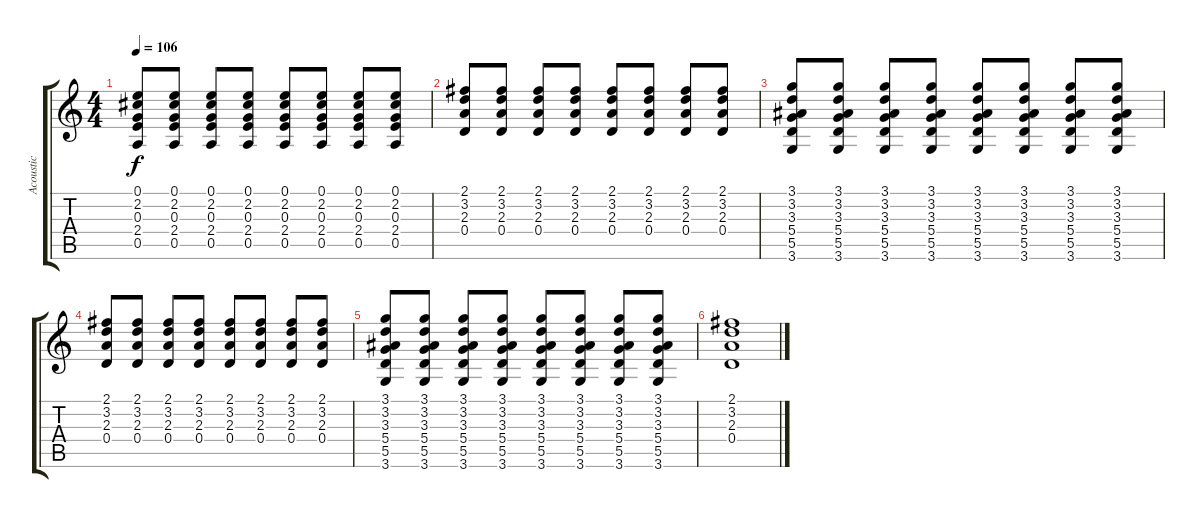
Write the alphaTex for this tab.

\track ("Acoustic" "Acoustic") {instrument acousticguitarsteel}
\staff {score tabs}
\tuning (E4 B3 G3 D3 A2 E2) {hide}
\ts (4 4)
\tempo 106
\clef g2
\ks c
(0.1 2.2 0.3 2.4 0.5).8{dy f} (0.1 2.2 0.3 2.4 0.5).8 (0.1 2.2 0.3 2.4 0.5).8 (0.1 2.2 0.3 2.4 0.5).8 (0.1 2.2 0.3 2.4 0.5).8 (0.1 2.2 0.3 2.4 0.5).8 (0.1 2.2 0.3 2.4 0.5).8 (0.1 2.2 0.3 2.4 0.5).8 |
(2.1 3.2 2.3 0.4).8 (2.1 3.2 2.3 0.4).8 (2.1 3.2 2.3 0.4).8 (2.1 3.2 2.3 0.4).8 (2.1 3.2 2.3 0.4).8 (2.1 3.2 2.3 0.4).8 (2.1 3.2 2.3 0.4).8 (2.1 3.2 2.3 0.4).8 |
(3.1 3.2 3.3 5.4 5.5 3.6).8 (3.1 3.2 3.3 5.4 5.5 3.6).8 (3.1 3.2 3.3 5.4 5.5 3.6).8 (3.1 3.2 3.3 5.4 5.5 3.6).8 (3.1 3.2 3.3 5.4 5.5 3.6).8 (3.1 3.2 3.3 5.4 5.5 3.6).8 (3.1 3.2 3.3 5.4 5.5 3.6).8 (3.1 3.2 3.3 5.4 5.5 3.6).8 |
(2.1 3.2 2.3 0.4).8 (2.1 3.2 2.3 0.4).8 (2.1 3.2 2.3 0.4).8 (2.1 3.2 2.3 0.4).8 (2.1 3.2 2.3 0.4).8 (2.1 3.2 2.3 0.4).8 (2.1 3.2 2.3 0.4).8 (2.1 3.2 2.3 0.4).8 |
(3.1 3.2 3.3 5.4 5.5 3.6).8 (3.1 3.2 3.3 5.4 5.5 3.6).8 (3.1 3.2 3.3 5.4 5.5 3.6).8 (3.1 3.2 3.3 5.4 5.5 3.6).8 (3.1 3.2 3.3 5.4 5.5 3.6).8 (3.1 3.2 3.3 5.4 5.5 3.6).8 (3.1 3.2 3.3 5.4 5.5 3.6).8 (3.1 3.2 3.3 5.4 5.5 3.6).8 |
(2.1 3.2 2.3 0.4).1
